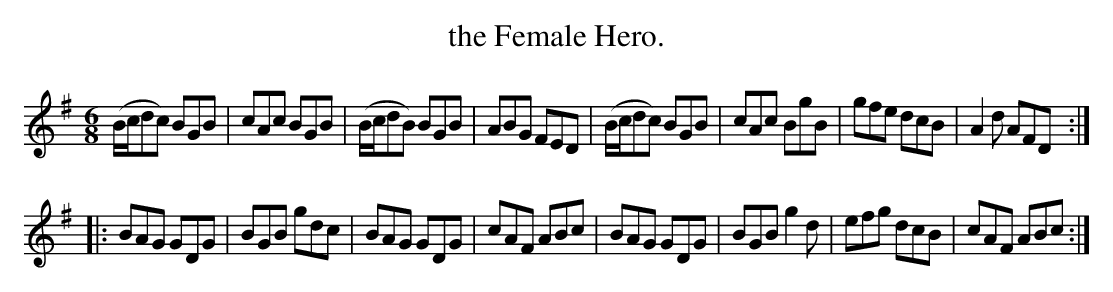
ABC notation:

X:1
T:the Female Hero.
M:6/8
L:1/8
K:DMix
(B/c/dc) BGB|cAc BGB|(B/c/dB) BGB|ABG FED |\
(B/c/dc) BGB|cAc BgB| gfe     dcB|A2d AFD:|
|: BAG     GDG|BGB gdc| BAG     GDG|cAF ABc |\
BAG     GDG|BGB g2d| efg     dcB|cAF ABc:|
